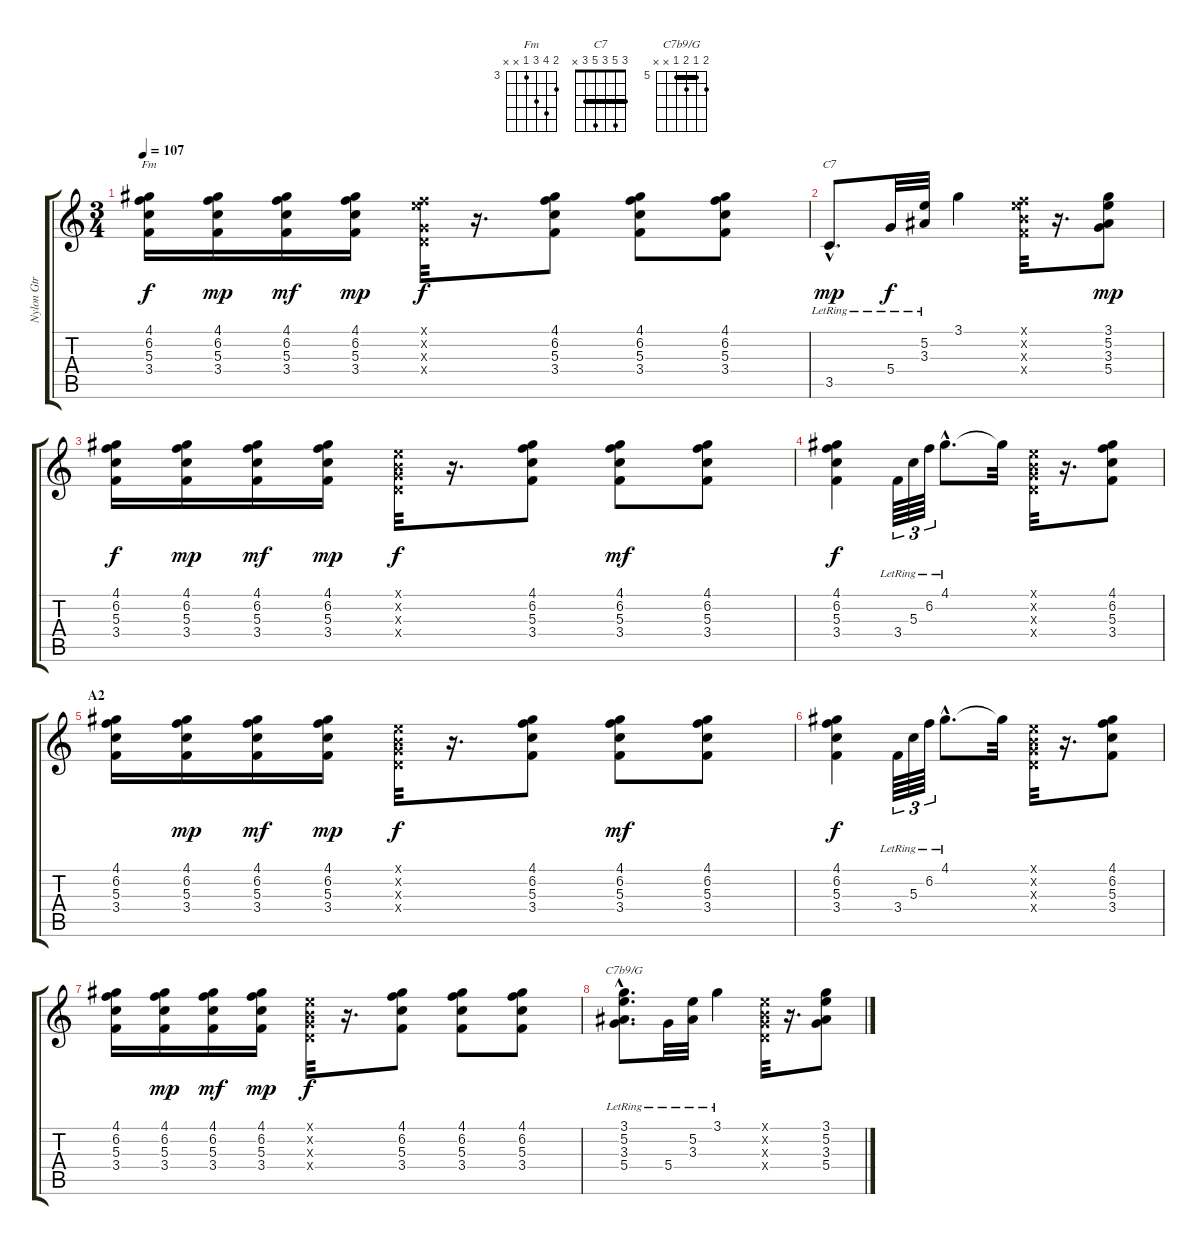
\track ("Nylon Gtr" "Nylon Gtr") {instrument acousticguitarnylon}
\staff {score tabs}
\tuning (E4 B3 G3 D3 A2 E2) {hide}
\chord ("Fm" 4 6 5 3 x x) {firstfret 3}
\chord ("C7" 3 5 3 5 3 x) {barre 3}
\chord ("C7b9/G" 6 5 6 5 x x) {firstfret 5 barre 5}
\ts (3 4)
\tempo 107
\clef g2
\ks c
(4.1 6.2 5.3 3.4).16{ch "Fm" dy f} (4.1 6.2 5.3 3.4).16{dy mp} (4.1 6.2 5.3 3.4).16{dy mf} (4.1 6.2 5.3 3.4).16{dy mp} (0.1{x} 6.2{x} 0.3{x} 0.4{x}).32{dy f} r.16{d} (4.1 6.2 5.3 3.4).8 (4.1 6.2 5.3 3.4).8 (4.1 6.2 5.3 3.4).8 |
3.5{hac lr}.8{d ch "C7" dy mp} 5.4{lr}.32{dy f} (5.2{lr} 3.3{lr}).32 3.1.4 (0.1{x} 6.2{x} 4.3{x} 3.4{x}).32 r.16{d} (3.1 5.2 3.3 5.4).8{dy mp} |
(4.1 6.2 5.3 3.4).16{dy f} (4.1 6.2 5.3 3.4).16{dy mp} (4.1 6.2 5.3 3.4).16{dy mf} (4.1 6.2 5.3 3.4).16{dy mp} (0.1{x} 0.2{x} 0.3{x} 0.4{x}).32{dy f} r.16{d} (4.1 6.2 5.3 3.4).8 (4.1 6.2 5.3 3.4).8{dy mf} (4.1 6.2 5.3 3.4).8 |
(4.1 6.2 5.3 3.4).4{dy f} 3.4{lr}.64{tu (3 2)} 5.3{lr}.64{tu (3 2)} 6.2{lr}.64{tu (3 2)} 4.1{hac lr}.8{d} 4.1{t}.32 (0.1{x} 0.2{x} 0.3{x} 0.4{x}).32 r.16{d} (4.1 6.2 5.3 3.4).8 |
\section ("" "A2")
(4.1 6.2 5.3 3.4).16 (4.1 6.2 5.3 3.4).16{dy mp} (4.1 6.2 5.3 3.4).16{dy mf} (4.1 6.2 5.3 3.4).16{dy mp} (0.1{x} 0.2{x} 0.3{x} 0.4{x}).32{dy f} r.16{d} (4.1 6.2 5.3 3.4).8 (4.1 6.2 5.3 3.4).8{dy mf} (4.1 6.2 5.3 3.4).8 |
(4.1 6.2 5.3 3.4).4{dy f} 3.4{lr}.64{tu (3 2)} 5.3{lr}.64{tu (3 2)} 6.2{lr}.64{tu (3 2)} 4.1{hac lr}.8{d} 4.1{t}.32 (0.1{x} 0.2{x} 0.3{x} 0.4{x}).32 r.16{d} (4.1 6.2 5.3 3.4).8 |
(4.1 6.2 5.3 3.4).16 (4.1 6.2 5.3 3.4).16{dy mp} (4.1 6.2 5.3 3.4).16{dy mf} (4.1 6.2 5.3 3.4).16{dy mp} (0.1{x} 0.2{x} 0.3{x} 0.4{x}).32{dy f} r.16{d} (4.1 6.2 5.3 3.4).8 (4.1 6.2 5.3 3.4).8 (4.1 6.2 5.3 3.4).8 |
(3.1{hac} 5.2{hac} 3.3{hac} 5.4{hac lr}).8{d ch "C7b9/G"} 5.4{lr}.32 (5.2{lr} 3.3).32 3.1{lr}.4 (0.1{x} 0.2{x} 0.3{x} 0.4{x}).32 r.16{d} (3.1 5.2 3.3 5.4).8
